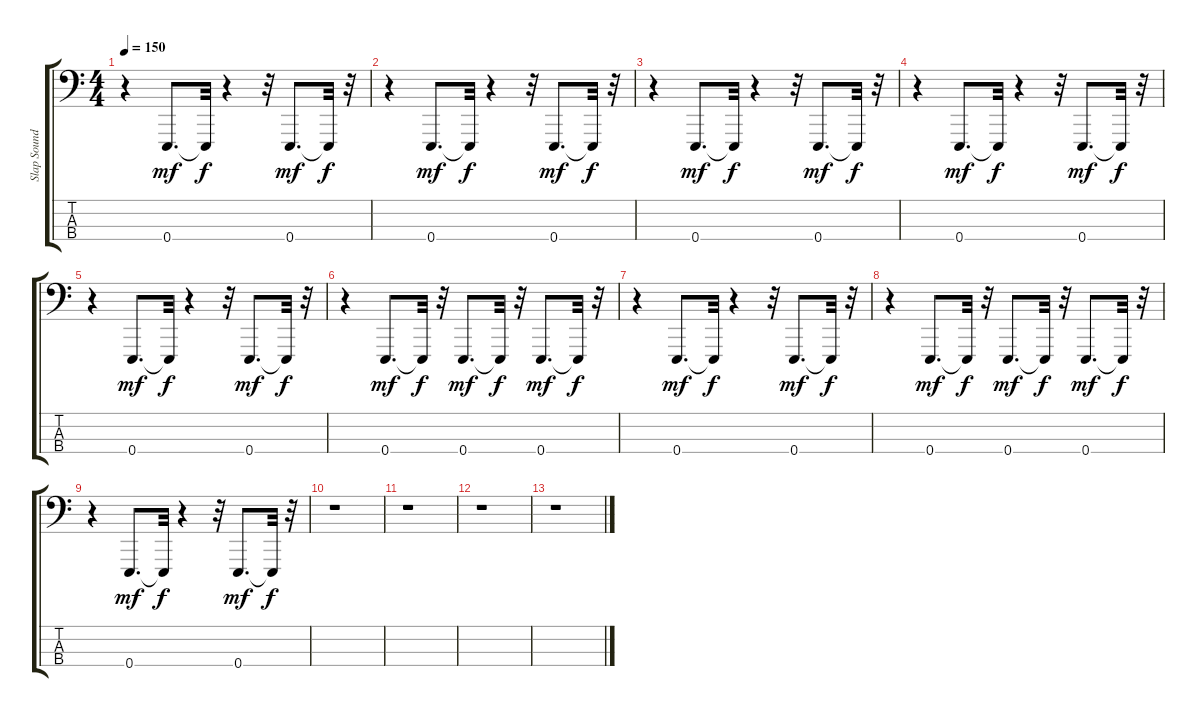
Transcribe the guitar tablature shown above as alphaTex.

\track ("Slap Sound/Snare" "Slap Sound") {instrument acousticgrandpiano}
\staff {score tabs}
\tuning (G2 D2 A1 E1) {hide}
\ts (4 4)
\tempo 150
\clef f4
\ks c
r.4{dy f} 0.4.8{d dy mf} 0.4{t}.32{dy f} r.4 r.32 0.4.8{d dy mf} 0.4{t}.32{dy f} r.32 |
r.4 0.4.8{d dy mf} 0.4{t}.32{dy f} r.4 r.32 0.4.8{d dy mf} 0.4{t}.32{dy f} r.32 |
r.4 0.4.8{d dy mf} 0.4{t}.32{dy f} r.4 r.32 0.4.8{d dy mf} 0.4{t}.32{dy f} r.32 |
r.4 0.4.8{d dy mf} 0.4{t}.32{dy f} r.4 r.32 0.4.8{d dy mf} 0.4{t}.32{dy f} r.32 |
r.4 0.4.8{d dy mf} 0.4{t}.32{dy f} r.4 r.32 0.4.8{d dy mf} 0.4{t}.32{dy f} r.32 |
r.4 0.4.8{d dy mf} 0.4{t}.32{dy f} r.32 0.4.8{d dy mf} 0.4{t}.32{dy f} r.32 0.4.8{d dy mf} 0.4{t}.32{dy f} r.32 |
r.4 0.4.8{d dy mf} 0.4{t}.32{dy f} r.4 r.32 0.4.8{d dy mf} 0.4{t}.32{dy f} r.32 |
r.4 0.4.8{d dy mf} 0.4{t}.32{dy f} r.32 0.4.8{d dy mf} 0.4{t}.32{dy f} r.32 0.4.8{d dy mf} 0.4{t}.32{dy f} r.32 |
r.4 0.4.8{d dy mf} 0.4{t}.32{dy f} r.4 r.32 0.4.8{d dy mf} 0.4{t}.32{dy f} r.32 |
r.1 |
r.1 |
r.1 |
r.1
